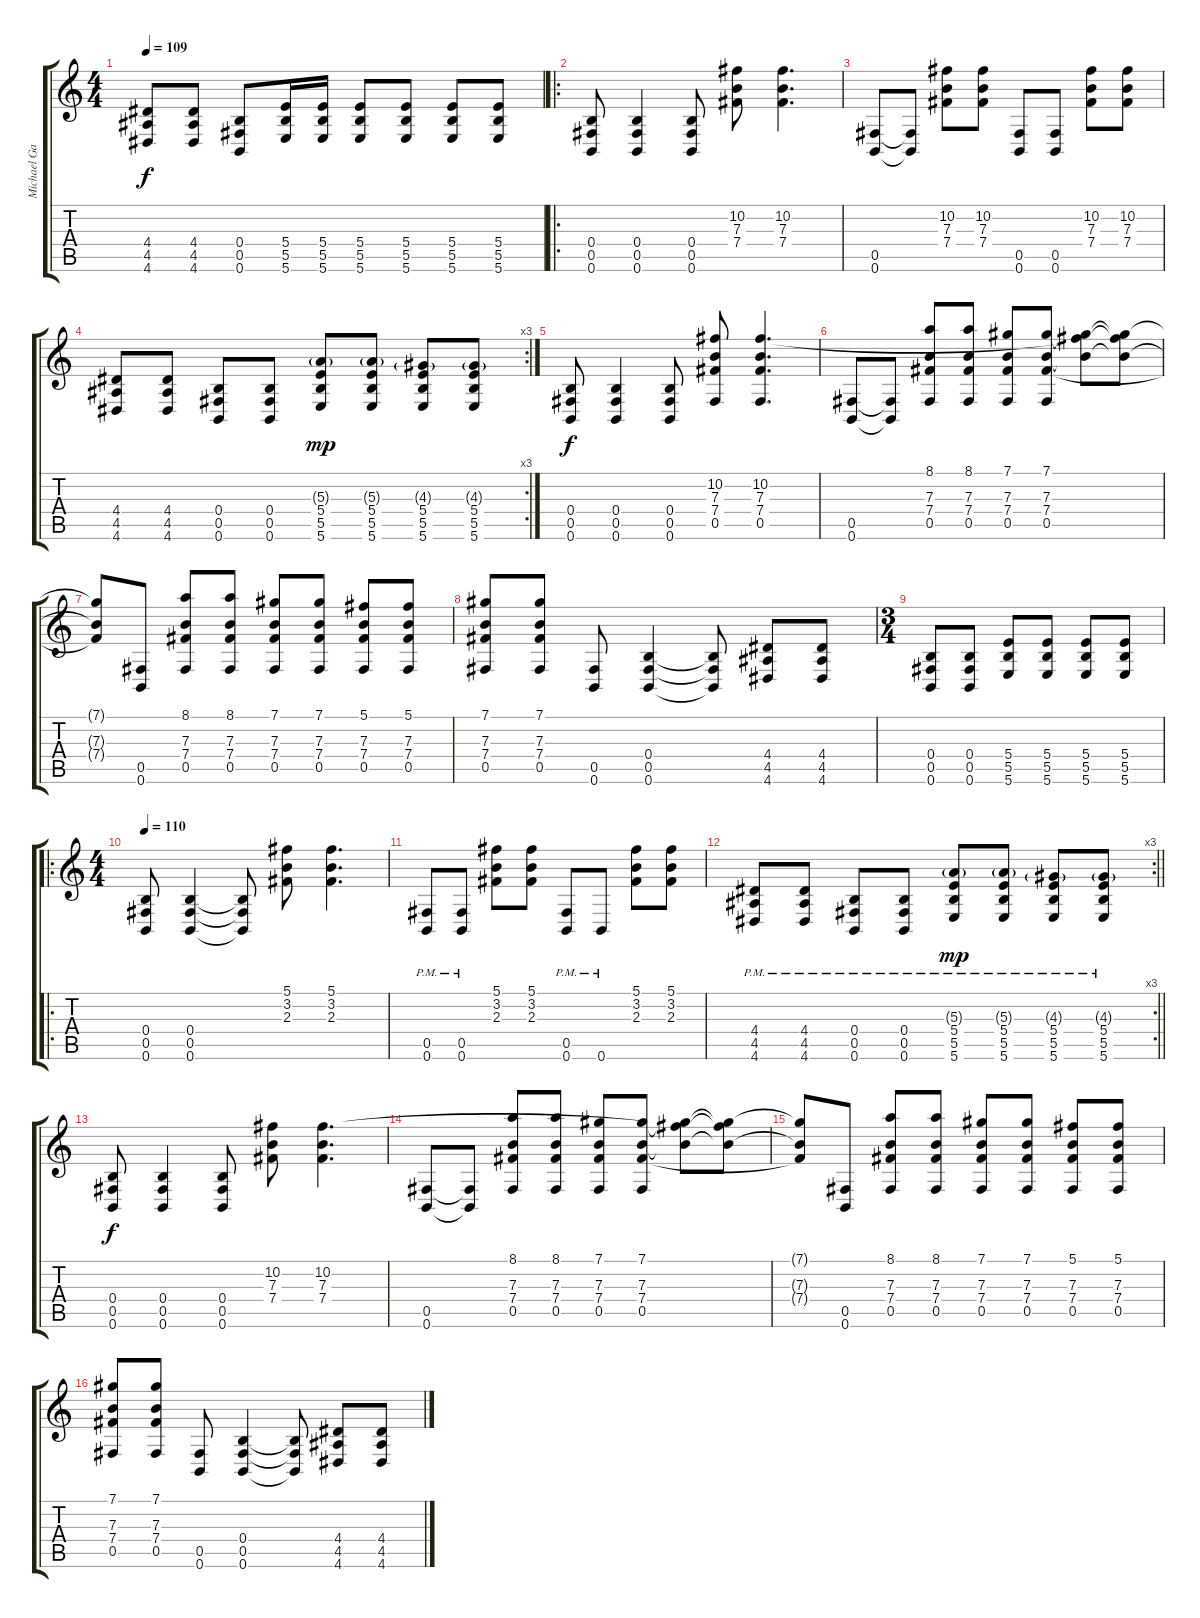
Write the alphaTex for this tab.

\track ("Michael Gallagher" "Michael Ga") {instrument distortionguitar}
\staff {score tabs}
\tuning (Db4 Ab3 E3 B2 Gb2 B1) {hide}
\ts (4 4)
\tempo 109
\clef g2
\ks c
(4.4 4.5 4.6).8{dy f instrument distortionguitar} (4.4 4.5 4.6).8 (0.4 0.5 0.6).8 (5.4 5.5 5.6).16 (5.4 5.5 5.6).16 (5.4 5.5 5.6).8 (5.4 5.5 5.6).8 (5.4 5.5 5.6).8 (5.4 5.5 5.6).8 |
\ro
(0.4 0.5 0.6).8 (0.4 0.5 0.6).4 (0.4 0.5 0.6).8 (10.2 7.3 7.4).8 (10.2 7.3 7.4).4{d} |
(0.5 0.6).8 (0.5{t} 0.6{t}).8 (10.2 7.3 7.4).8 (10.2 7.3 7.4).8 (0.5 0.6).8 (0.5 0.6).8 (10.2 7.3 7.4).8 (10.2 7.3 7.4).8 |
\rc 3
(4.4 4.5 4.6).8 (4.4 4.5 4.6).8 (0.4 0.5 0.6).8 (0.4 0.5 0.6).8 (5.3{g} 5.4 5.5 5.6).8{dy mp} (5.3{g} 5.4 5.5 5.6).8 (4.3{g} 5.4 5.5 5.6).8 (4.3{g} 5.4 5.5 5.6).8 |
(0.4 0.5 0.6).8{dy f} (0.4 0.5 0.6).4 (0.4 0.5 0.6).8 (10.2 7.3 7.4 0.5).8 (10.2 7.3 7.4 0.5).4{d} |
(0.5 0.6).8 (0.5{t} 0.6{t}).8 (8.1 7.3 7.4 0.5).8 (8.1 7.3 7.4 0.5).8 (7.1 7.3 7.4 0.5).8 (7.1 7.3 7.4 0.5).8 (7.1{t} 10.2{t} 7.3{t}).8 (7.1{t} 10.2{t} 7.3{t}).8 |
(7.1{t} 7.3{t} 7.4{t}).8 (0.5 0.6).8 (8.1 7.3 7.4 0.5).8 (8.1 7.3 7.4 0.5).8 (7.1 7.3 7.4 0.5).8 (7.1 7.3 7.4 0.5).8 (5.1 7.3 7.4 0.5).8 (5.1 7.3 7.4 0.5).8 |
(7.1 7.3 7.4 0.5).8 (7.1 7.3 7.4 0.5).8 (0.5 0.6).8 (0.4 0.5 0.6).4 (0.4{t} 0.5{t} 0.6{t}).8 (4.4 4.5 4.6).8 (4.4 4.5 4.6).8 |
\ts (3 4)
(0.4 0.5 0.6).8 (0.4 0.5 0.6).8 (5.4 5.5 5.6).8 (5.4 5.5 5.6).8 (5.4 5.5 5.6).8 (5.4 5.5 5.6).8 |
\ro
\ts (4 4)
\tempo 110
(0.4 0.5 0.6).8 (0.4 0.5 0.6).4 (0.4{t} 0.5{t} 0.6{t}).8 (5.1 3.2 2.3).8 (5.1 3.2 2.3).4{d} |
(0.5{pm} 0.6{pm}).8 (0.5{pm} 0.6{pm}).8 (5.1 3.2 2.3).8 (5.1 3.2 2.3).8 (0.5{pm} 0.6{pm}).8 0.6{pm}.8 (5.1 3.2 2.3).8 (5.1 3.2 2.3).8 |
\rc 3
\barLineRight lightlight
(4.4{pm} 4.5{pm} 4.6{pm}).8 (4.4{pm} 4.5{pm} 4.6{pm}).8 (0.4{pm} 0.5{pm} 0.6{pm}).8 (0.4{pm} 0.5{pm} 0.6{pm}).8 (5.3{g pm} 5.4{pm} 5.5{pm} 5.6{pm}).8{dy mp} (5.3{g pm} 5.4{pm} 5.5{pm} 5.6{pm}).8 (4.3{g pm} 5.4{pm} 5.5{pm} 5.6{pm}).8 (4.3{g pm} 5.4{pm} 5.5{pm} 5.6{pm}).8 |
(0.4 0.5 0.6).8{dy f} (0.4 0.5 0.6).4 (0.4 0.5 0.6).8 (10.2 7.3 7.4).8 (10.2 7.3 7.4).4{d} |
(0.5 0.6).8 (0.5{t} 0.6{t}).8 (8.1 7.3 7.4 0.5).8 (8.1 7.3 7.4 0.5).8 (7.1 7.3 7.4 0.5).8 (7.1 7.3 7.4 0.5).8 (7.1{t} 10.2{t} 7.3{t}).8 (7.1{t} 10.2{t} 7.3{t}).8 |
(7.1{t} 7.3{t} 7.4{t}).8 (0.5 0.6).8 (8.1 7.3 7.4 0.5).8 (8.1 7.3 7.4 0.5).8 (7.1 7.3 7.4 0.5).8 (7.1 7.3 7.4 0.5).8 (5.1 7.3 7.4 0.5).8 (5.1 7.3 7.4 0.5).8 |
(7.1 7.3 7.4 0.5).8 (7.1 7.3 7.4 0.5).8 (0.5 0.6).8 (0.4 0.5 0.6).4 (0.4{t} 0.5{t} 0.6{t}).8 (4.4 4.5 4.6).8 (4.4 4.5 4.6).8
